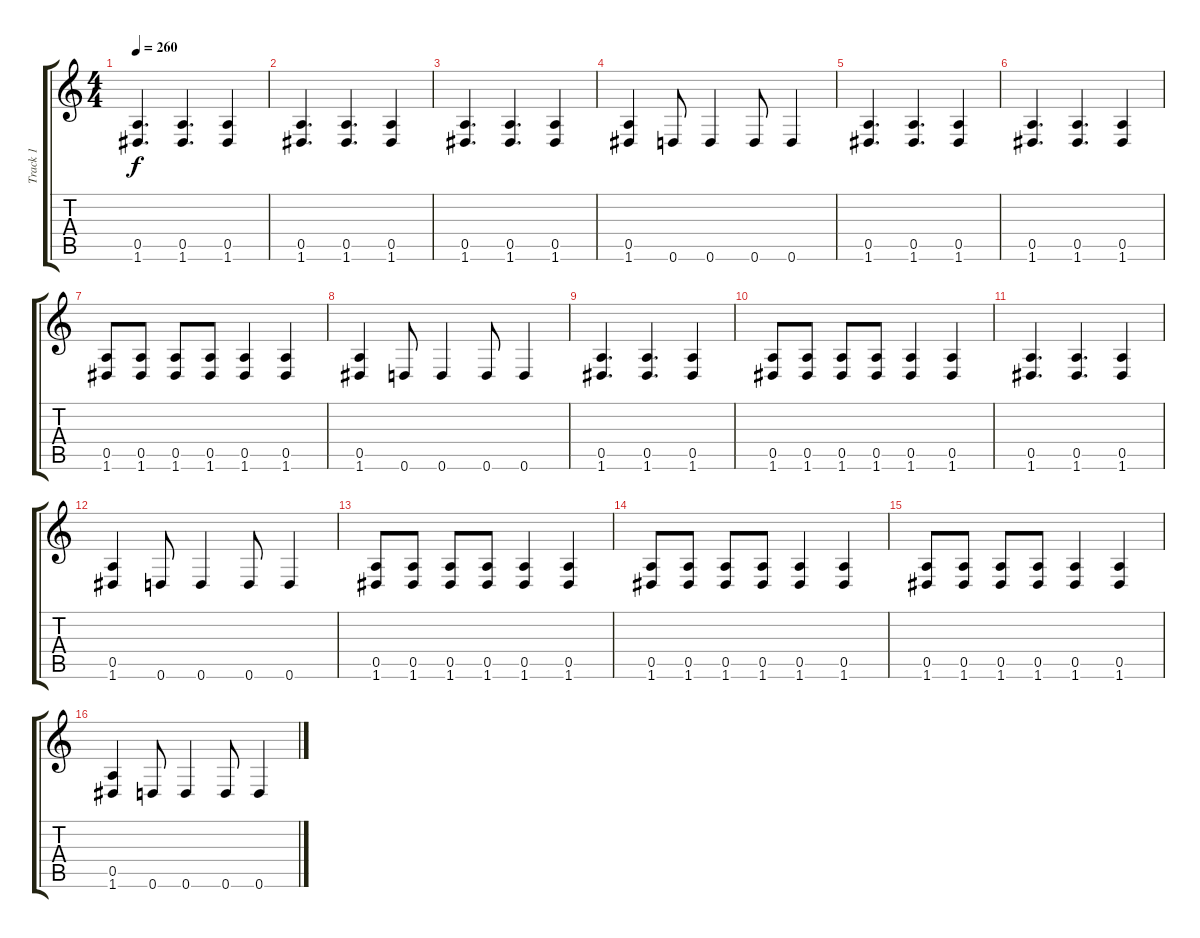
\track ("Track 1" "Track 1") {instrument distortionguitar}
\staff {score tabs}
\tuning (E4 B3 G3 D3 A2 D2) {hide}
\ts (4 4)
\tempo 260
\clef g2
\ks c
(0.5 1.6).4{d dy f} (0.5 1.6).4{d} (0.5 1.6).4 |
(0.5 1.6).4{d} (0.5 1.6).4{d} (0.5 1.6).4 |
(0.5 1.6).4{d} (0.5 1.6).4{d} (0.5 1.6).4 |
(0.5 1.6).4 0.6.8 0.6.4 0.6.8 0.6.4 |
(0.5 1.6).4{d} (0.5 1.6).4{d} (0.5 1.6).4 |
(0.5 1.6).4{d} (0.5 1.6).4{d} (0.5 1.6).4 |
(0.5 1.6).8 (0.5 1.6).8 (0.5 1.6).8 (0.5 1.6).8 (0.5 1.6).4 (0.5 1.6).4 |
(0.5 1.6).4 0.6.8 0.6.4 0.6.8 0.6.4 |
(0.5 1.6).4{d} (0.5 1.6).4{d} (0.5 1.6).4 |
(0.5 1.6).8 (0.5 1.6).8 (0.5 1.6).8 (0.5 1.6).8 (0.5 1.6).4 (0.5 1.6).4 |
(0.5 1.6).4{d} (0.5 1.6).4{d} (0.5 1.6).4 |
(0.5 1.6).4 0.6.8 0.6.4 0.6.8 0.6.4 |
(0.5 1.6).8 (0.5 1.6).8 (0.5 1.6).8 (0.5 1.6).8 (0.5 1.6).4 (0.5 1.6).4 |
(0.5 1.6).8 (0.5 1.6).8 (0.5 1.6).8 (0.5 1.6).8 (0.5 1.6).4 (0.5 1.6).4 |
(0.5 1.6).8 (0.5 1.6).8 (0.5 1.6).8 (0.5 1.6).8 (0.5 1.6).4 (0.5 1.6).4 |
(0.5 1.6).4 0.6.8 0.6.4 0.6.8 0.6.4
